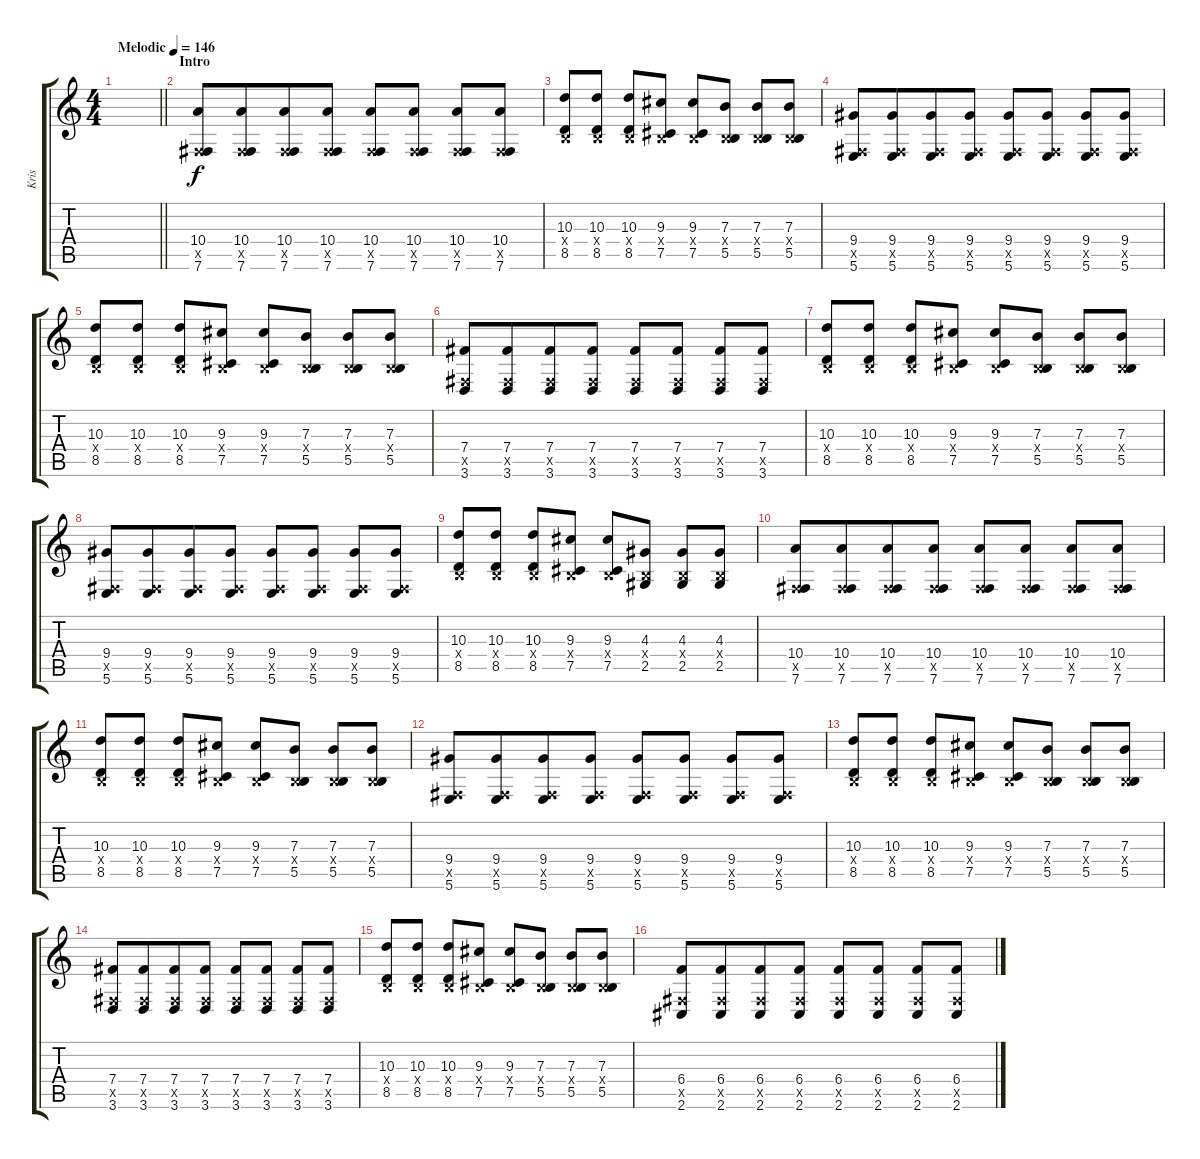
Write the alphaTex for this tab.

\track ("Kris" "Kris") {instrument distortionguitar}
\staff {score tabs}
\tuning (Db4 Ab3 E3 B2 Gb2 B1) {hide}
\ts (4 4)
\tempo (146 "Melodic")
\clef g2
\barLineRight lightlight
\ks c
|
\section ("" "Intro")
(10.4 0.5{x} 7.6).8{beam merge} (10.4 0.5{x} 7.6).8{beam merge} (10.4 0.5{x} 7.6).8 (10.4 0.5{x} 7.6).8 (10.4 0.5{x} 7.6).8 (10.4 0.5{x} 7.6).8 (10.4 0.5{x} 7.6).8 (10.4 0.5{x} 7.6).8 |
(10.3 0.4{x} 8.5).8{beam merge} (10.3 0.4{x} 8.5).8 (10.3 0.4{x} 8.5).8 (9.3 0.4{x} 7.5).8 (9.3 0.4{x} 7.5).8 (7.3 0.4{x} 5.5).8 (7.3 0.4{x} 5.5).8 (7.3 0.4{x} 5.5).8 |
(9.4 0.5{x} 5.6).8{beam merge} (9.4 0.5{x} 5.6).8{beam merge} (9.4 0.5{x} 5.6).8 (9.4 0.5{x} 5.6).8 (9.4 0.5{x} 5.6).8 (9.4 0.5{x} 5.6).8 (9.4 0.5{x} 5.6).8 (9.4 0.5{x} 5.6).8 |
(10.3 0.4{x} 8.5).8{beam merge} (10.3 0.4{x} 8.5).8 (10.3 0.4{x} 8.5).8 (9.3 0.4{x} 7.5).8 (9.3 0.4{x} 7.5).8 (7.3 0.4{x} 5.5).8 (7.3 0.4{x} 5.5).8 (7.3 0.4{x} 5.5).8 |
(7.4 0.5{x} 3.6).8{beam merge} (7.4 0.5{x} 3.6).8{beam merge} (7.4 0.5{x} 3.6).8 (7.4 0.5{x} 3.6).8 (7.4 0.5{x} 3.6).8 (7.4 0.5{x} 3.6).8 (7.4 0.5{x} 3.6).8 (7.4 0.5{x} 3.6).8 |
(10.3 0.4{x} 8.5).8{beam merge} (10.3 0.4{x} 8.5).8 (10.3 0.4{x} 8.5).8 (9.3 0.4{x} 7.5).8 (9.3 0.4{x} 7.5).8 (7.3 0.4{x} 5.5).8 (7.3 0.4{x} 5.5).8 (7.3 0.4{x} 5.5).8 |
(9.4 0.5{x} 5.6).8{beam merge} (9.4 0.5{x} 5.6).8{beam merge} (9.4 0.5{x} 5.6).8 (9.4 0.5{x} 5.6).8 (9.4 0.5{x} 5.6).8 (9.4 0.5{x} 5.6).8 (9.4 0.5{x} 5.6).8 (9.4 0.5{x} 5.6).8 |
(10.3 0.4{x} 8.5).8{beam merge} (10.3 0.4{x} 8.5).8 (10.3 0.4{x} 8.5).8 (9.3 0.4{x} 7.5).8 (9.3 0.4{x} 7.5).8 (4.3 0.4{x} 2.5).8 (4.3 0.4{x} 2.5).8 (4.3 0.4{x} 2.5).8 |
(10.4 0.5{x} 7.6).8{beam merge} (10.4 0.5{x} 7.6).8{beam merge} (10.4 0.5{x} 7.6).8 (10.4 0.5{x} 7.6).8 (10.4 0.5{x} 7.6).8 (10.4 0.5{x} 7.6).8 (10.4 0.5{x} 7.6).8 (10.4 0.5{x} 7.6).8 |
(10.3 0.4{x} 8.5).8{beam merge} (10.3 0.4{x} 8.5).8 (10.3 0.4{x} 8.5).8 (9.3 0.4{x} 7.5).8 (9.3 0.4{x} 7.5).8 (7.3 0.4{x} 5.5).8 (7.3 0.4{x} 5.5).8 (7.3 0.4{x} 5.5).8 |
(9.4 0.5{x} 5.6).8{beam merge} (9.4 0.5{x} 5.6).8{beam merge} (9.4 0.5{x} 5.6).8 (9.4 0.5{x} 5.6).8 (9.4 0.5{x} 5.6).8 (9.4 0.5{x} 5.6).8 (9.4 0.5{x} 5.6).8 (9.4 0.5{x} 5.6).8 |
(10.3 0.4{x} 8.5).8{beam merge} (10.3 0.4{x} 8.5).8 (10.3 0.4{x} 8.5).8 (9.3 0.4{x} 7.5).8 (9.3 0.4{x} 7.5).8 (7.3 0.4{x} 5.5).8 (7.3 0.4{x} 5.5).8 (7.3 0.4{x} 5.5).8 |
(7.4 0.5{x} 3.6).8{beam merge} (7.4 0.5{x} 3.6).8{beam merge} (7.4 0.5{x} 3.6).8 (7.4 0.5{x} 3.6).8 (7.4 0.5{x} 3.6).8 (7.4 0.5{x} 3.6).8 (7.4 0.5{x} 3.6).8 (7.4 0.5{x} 3.6).8 |
(10.3 0.4{x} 8.5).8{beam merge} (10.3 0.4{x} 8.5).8 (10.3 0.4{x} 8.5).8 (9.3 0.4{x} 7.5).8 (9.3 0.4{x} 7.5).8 (7.3 0.4{x} 5.5).8 (7.3 0.4{x} 5.5).8 (7.3 0.4{x} 5.5).8 |
(6.4 0.5{x} 2.6).8{beam merge} (6.4 0.5{x} 2.6).8{beam merge} (6.4 0.5{x} 2.6).8 (6.4 0.5{x} 2.6).8 (6.4 0.5{x} 2.6).8 (6.4 0.5{x} 2.6).8 (6.4 0.5{x} 2.6).8 (6.4 0.5{x} 2.6).8
